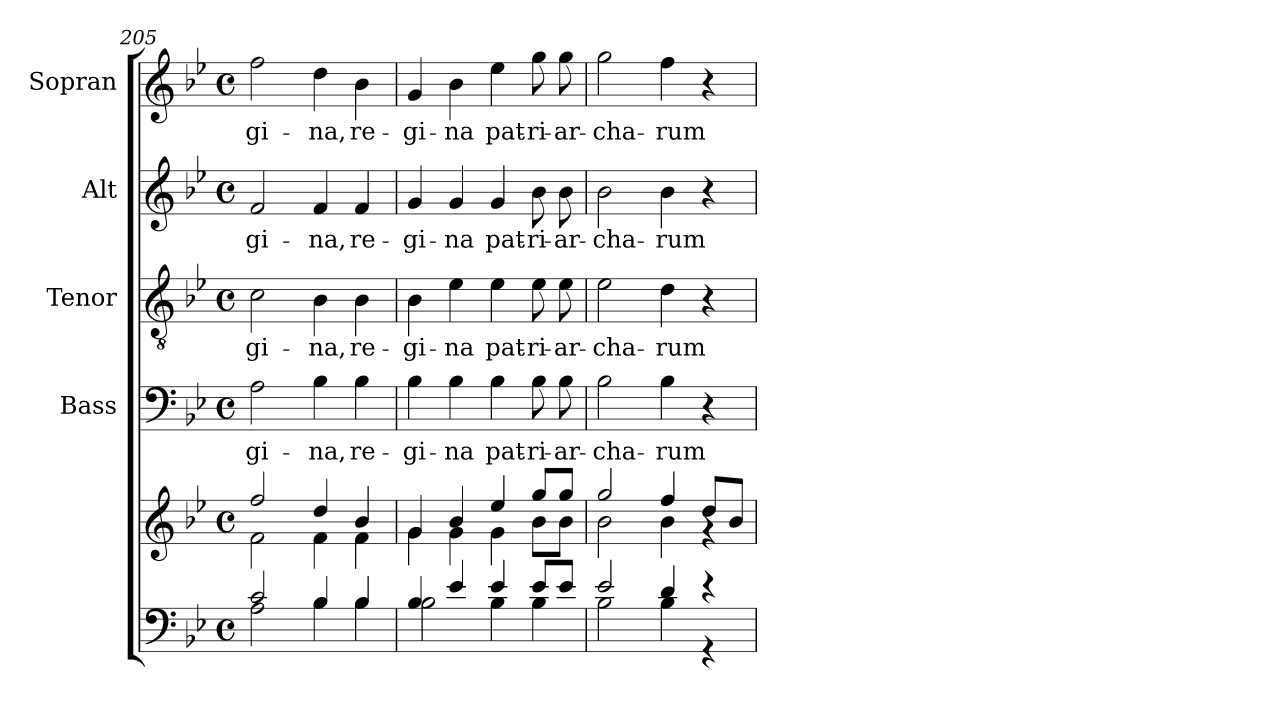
**kern	**kern	**kern	**text	**kern	**text	**kern	**text	**kern	**text
*part5	*part5	*part4	*part4	*part3	*part3	*part2	*part2	*part1	*part1
*staff6	*staff5	*staff4	*staff4	*staff3	*staff3	*staff2	*staff2	*staff1	*staff1
*	*	*I"Bass	*	*I"Tenor	*	*I"Alt	*	*I"Sopran	*
*	*	*I'B.	*	*I'T.	*	*I'A.	*	*I'S.	*
!!LO:LB:g=z
*clefF4	*clefG2	*clefF4	*	*clefGv2	*	*clefG2	*	*clefG2	*
*k[b-e-]	*k[b-e-]	*k[b-e-]	*	*k[b-e-]	*	*k[b-e-]	*	*k[b-e-]	*
*B-:	*B-:	*B-:	*	*B-:	*	*B-:	*	*B-:	*
*M4/4	*M4/4	*M4/4	*	*M4/4	*	*M4/4	*	*M4/4	*
*met(c)	*met(c)	*met(c)	*	*met(c)	*	*met(c)	*	*met(c)	*
=205	=205	=205	=205	=205	=205	=205	=205	=205	=205
*^	*^	*	*	*	*	*	*	*	*
!	!	!	!	!	!LO:LY:b	!	!LO:LY:b	!	!LO:LY:b	!	!LO:LY:b
2c/	2A\	2ff/	2f\	2A\	-gi-	2c\	-gi-	2f/	-gi-	2ff\	-gi-
!	!	!	!	!	!LO:LY:b	!	!LO:LY:b	!	!LO:LY:b	!	!LO:LY:b
4B-/	4B-\	4dd/	4f\	4B-\	-na,	4B-\	-na,	4f/	-na,	4dd\	-na,
!	!	!	!	!	!LO:LY:b	!	!LO:LY:b	!	!LO:LY:b	!	!LO:LY:b
4B-/	4B-\	4b-/	4f\	4B-\	re-	4B-\	re-	4f/	re-	4b-\	re-
=206	=206	=206	=206	=206	=206	=206	=206	=206	=206	=206	=206
!	!	!	!	!	!LO:LY:b	!	!LO:LY:b	!	!LO:LY:b	!	!LO:LY:b
4B-/	2B-\	4g/	4g\	4B-\	-gi-	4B-\	-gi-	4g/	-gi-	4g/	-gi-
!	!	!	!	!	!LO:LY:b	!	!LO:LY:b	!	!LO:LY:b	!	!LO:LY:b
4e-/	.	4b-/	4g\	4B-\	-na	4e-\	-na	4g/	-na	4b-\	-na
!	!	!	!	!	!LO:LY:b	!	!LO:LY:b	!	!LO:LY:b	!	!LO:LY:b
4e-/	4B-\	4ee-/	4g\	4B-\	pat-	4e-\	pat-	4g/	pat-	4ee-\	pat-
!	!	!	!	!	!LO:LY:b	!	!LO:LY:b	!	!LO:LY:b	!	!LO:LY:b
8e-/L	4B-\	8gg/L	8b-\L	8B-\	-ri-	8e-\	-ri-	8b-\	-ri-	8gg\	-ri-
!	!	!	!	!	!LO:LY:b	!	!LO:LY:b	!	!LO:LY:b	!	!LO:LY:b
8e-/J	.	8gg/J	8b-\J	8B-\	-ar-	8e-\	-ar-	8b-\	-ar-	8gg\	-ar-
=207	=207	=207	=207	=207	=207	=207	=207	=207	=207	=207	=207
!	!	!	!	!	!LO:LY:b	!	!LO:LY:b	!	!LO:LY:b	!	!LO:LY:b
2e-/	2B-\	2gg/	2b-\	2B-\	-cha-	2e-\	-cha-	2b-\	-cha-	2gg\	-cha-
!	!	!	!	!	!LO:LY:b	!	!LO:LY:b	!	!LO:LY:b	!	!LO:LY:b
4d/	4B-\	4ff/	4b-\	4B-\	-rum	4d\	-rum	4b-\	-rum	4ff\	-rum
4r	4r	8dd/L	4rf	4r	.	4r	.	4r	.	4r	.
.	.	8b-/J	.	.	.	.	.	.	.	.	.
*v	*v	*	*	*	*	*	*	*	*	*	*
*	*v	*v	*	*	*	*	*	*	*	*
=	=	=	=	=	=	=	=	=	=
*-	*-	*-	*-	*-	*-	*-	*-	*-	*-
